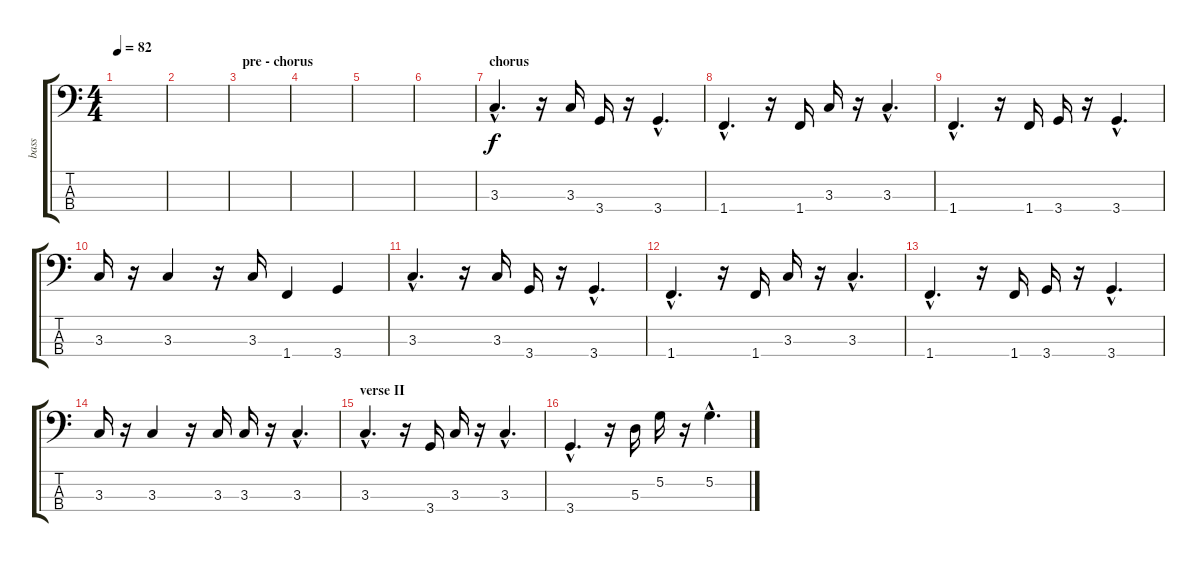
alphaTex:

\track ("bass" "bass") {instrument electricbassfinger}
\staff {score tabs}
\tuning (G2 D2 A1 E1) {hide}
\ts (4 4)
\tempo 82
\clef f4
\ks c
|
|
\section ("" "pre - chorus")
|
|
|
|
\section ("" "chorus")
3.3{hac}.4{d} r.16 3.3.16 3.4.16 r.16 3.4{hac}.4{d} |
1.4{hac}.4{d} r.16 1.4.16 3.3.16 r.16 3.3{hac}.4{d} |
1.4{hac}.4{d} r.16 1.4.16 3.4.16 r.16 3.4{hac}.4{d} |
3.3.16 r.16 3.3.4 r.16 3.3.16 1.4.4 3.4.4 |
3.3{hac}.4{d} r.16 3.3.16 3.4.16 r.16 3.4{hac}.4{d} |
1.4{hac}.4{d} r.16 1.4.16 3.3.16 r.16 3.3{hac}.4{d} |
1.4{hac}.4{d} r.16 1.4.16 3.4.16 r.16 3.4{hac}.4{d} |
3.3.16 r.16 3.3.4 r.16 3.3.16 3.3.16 r.16 3.3{hac}.4{d} |
\section ("" "verse II")
3.3{hac}.4{d} r.16 3.4.16 3.3.16 r.16 3.3{hac}.4{d} |
3.4{hac}.4{d} r.16 5.3.16 5.2.16 r.16 5.2{hac}.4{d}
